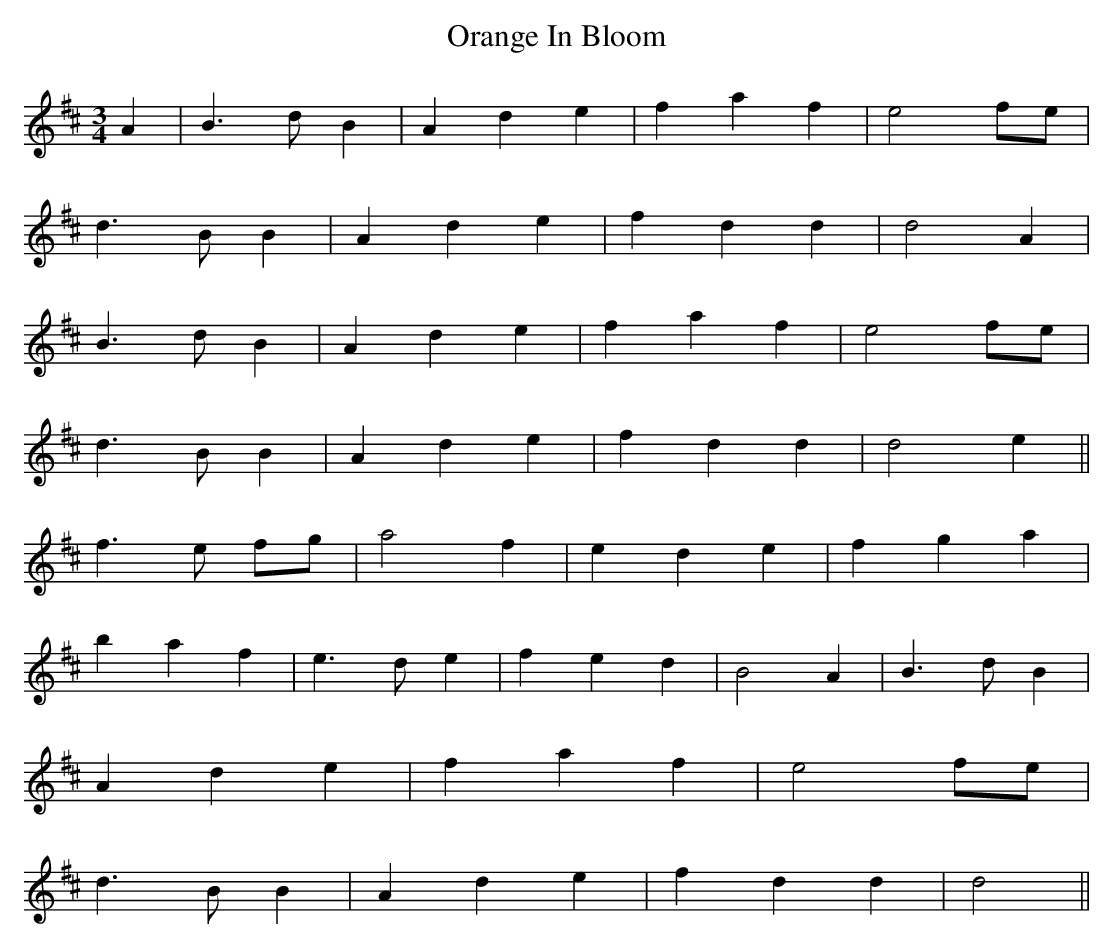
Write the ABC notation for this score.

X:1
T:Orange In Bloom
M:3/4
L:1/8
K:D
A2|B3 d B2|A2 d2 e2|f2 a2 f2|e4 fe|
d3 B B2|A2 d2 e2|f2 d2 d2|d4 A2|
B3 d B2|A2 d2 e2|f2 a2 f2|e4 fe|
d3 B B2|A2 d2 e2|f2 d2 d2|d4 e2||
f3 e fg|a4 f2|e2 d2 e2|f2 g2 a2|
b2 a2 f2|e3 d e2|f2 e2 d2|B4 A2|B3 d B2|
A2 d2 e2|f2 a2 f2|e4 fe|
d3 B B2|A2 d2 e2|f2 d2 d2|d4||
